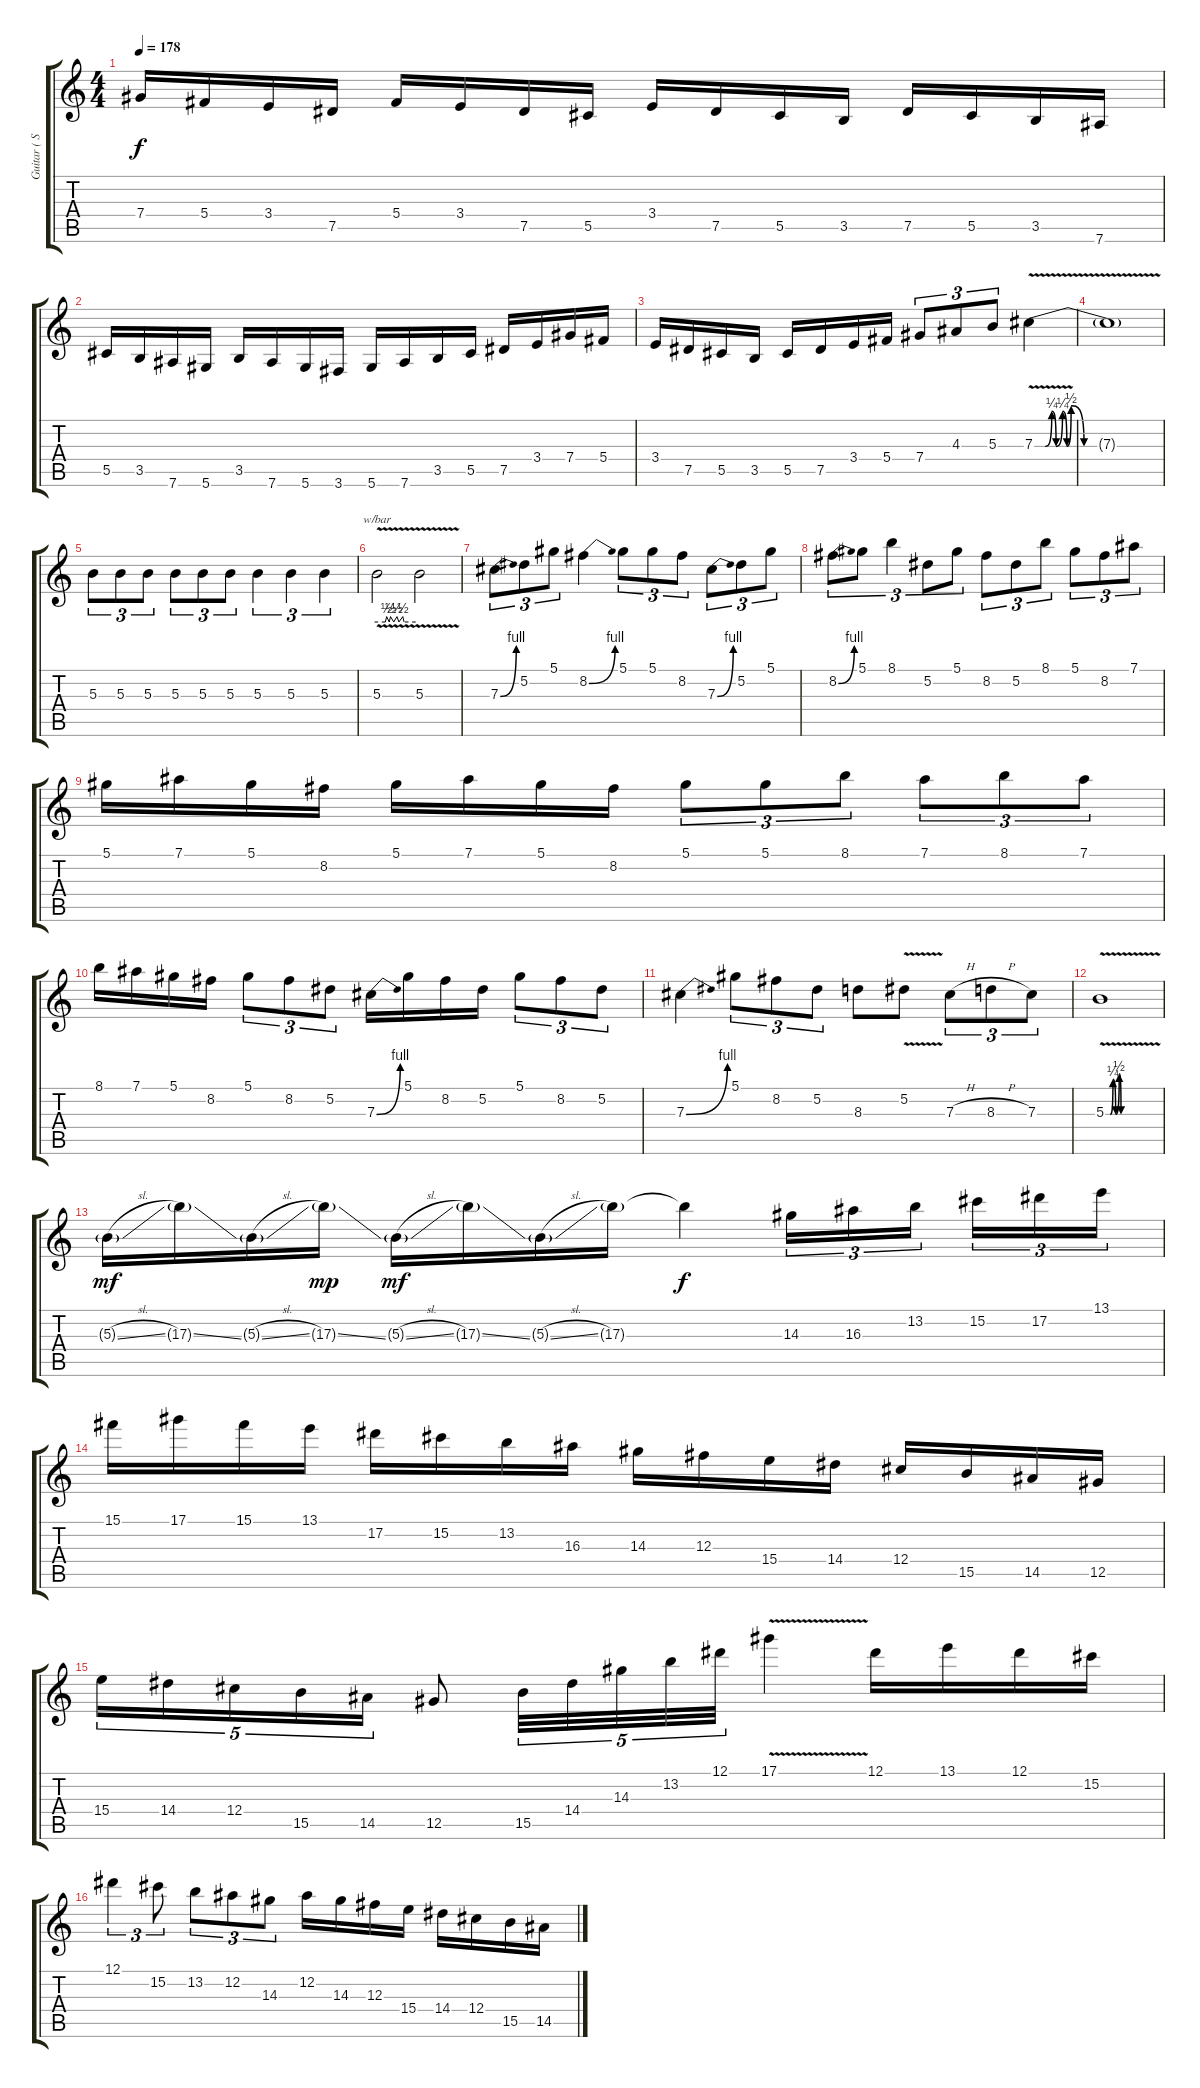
\track ("Guitar ( Solo )" "Guitar ( S") {instrument overdrivenguitar}
\staff {score tabs}
\tuning (Eb4 Bb3 Gb3 Db3 Ab2 Eb2) {hide}
\ts (4 4)
\tempo 178
\clef g2
\ks c
7.4.16{dy f} 5.4.16 3.4.16 7.5.16 5.4.16 3.4.16 7.5.16 5.5.16 3.4.16 7.5.16 5.5.16 3.5.16 7.5.16 5.5.16 3.5.16 7.6.16 |
5.5.16 3.5.16 7.6.16 5.6.16 3.5.16 7.6.16 5.6.16 3.6.16 5.6.16 7.6.16 3.5.16 5.5.16 7.5.16 3.4.16 7.4.16 5.4.16 |
3.4.16 7.5.16 5.5.16 3.5.16 5.5.16 7.5.16 3.4.16 5.4.16 7.4.8{tu (3 2)} 4.3.8{tu (3 2)} 5.3.8{tu (3 2)} 7.3{be (custom 0 0 5 0 8 1 10 0 13 1 15 0 17 2 23 0 60 0) v}.4 |
7.3{t}.1 |
5.3.8{tu (3 2)} 5.3.8{tu (3 2)} 5.3.8{tu (3 2)} 5.3.8{tu (3 2)} 5.3.8{tu (3 2)} 5.3.8{tu (3 2)} 5.3.4{tu (3 2)} 5.3.4{tu (3 2)} 5.3.4{tu (3 2)} |
5.3{v}.2{tbe (custom default 0 0 13 0 15 2 19 0 21 2 26 0 31 2 34 0 40 2 42 0 60 0)} 5.3{v}.2 |
7.3{be (bend 0 0 60 4)}.8{tu (3 2)} 5.2.8{tu (3 2)} 5.1.8{tu (3 2)} 8.2{be (bend 0 0 60 4)}.4 5.1.8{tu (3 2)} 5.1.8{tu (3 2)} 8.2.8{tu (3 2)} 7.3{be (bend 0 0 60 4)}.8{tu (3 2)} 5.2.8{tu (3 2)} 5.1.8{tu (3 2)} |
8.2{be (bend 0 0 60 4)}.8{tu (3 2)} 5.1.8{tu (3 2)} 8.1.4{tu (3 2)} 5.2.8{tu (3 2)} 5.1.8{tu (3 2)} 8.2.8{tu (3 2)} 5.2.8{tu (3 2)} 8.1.8{tu (3 2)} 5.1.8{tu (3 2)} 8.2.8{tu (3 2)} 7.1.8{tu (3 2)} |
5.1.16 7.1.16 5.1.16 8.2.16 5.1.16 7.1.16 5.1.16 8.2.16 5.1.8{tu (3 2)} 5.1.8{tu (3 2)} 8.1.8{tu (3 2)} 7.1.8{tu (3 2)} 8.1.8{tu (3 2)} 7.1.8{tu (3 2)} |
8.1.16 7.1.16 5.1.16 8.2.16 5.1.8{tu (3 2)} 8.2.8{tu (3 2)} 5.2.8{tu (3 2)} 7.3{be (bend 0 0 60 4)}.16 5.1.16 8.2.16 5.2.16 5.1.8{tu (3 2)} 8.2.8{tu (3 2)} 5.2.8{tu (3 2)} |
7.3{be (bend 0 0 60 4)}.4 5.1.8{tu (3 2)} 8.2.8{tu (3 2)} 5.2.8{tu (3 2)} 8.3.8 5.2{v}.8 7.3{h}.8{tu (3 2)} 8.3{h}.8{tu (3 2)} 7.3.8{tu (3 2)} |
5.3{be (custom 0 0 5 0 8 1 11 0 15 2 17 0 60 0) v}.1 |
5.3{sl g}.16{dy mf} 17.3{ss g}.16 5.3{sl g}.16 17.3{ss g}.16{dy mp} 5.3{sl g}.16{dy mf} 17.3{ss g}.16 5.3{sl g}.16 17.3{g}.16 17.3{t}.4{dy f} 14.3.16{tu (3 2)} 16.3.16{tu (3 2)} 13.2.16{tu (3 2)} 15.2.16{tu (3 2)} 17.2.16{tu (3 2)} 13.1.16{tu (3 2)} |
15.1.16 17.1.16 15.1.16 13.1.16 17.2.16 15.2.16 13.2.16 16.3.16 14.3.16 12.3.16 15.4.16 14.4.16 12.4.16 15.5.16 14.5.16 12.5.16 |
15.4.16{tu (5 4)} 14.4.16{tu (5 4)} 12.4.16{tu (5 4)} 15.5.16{tu (5 4)} 14.5.16{tu (5 4)} 12.5.8 15.5.32{tu (5 4)} 14.4.32{tu (5 4)} 14.3.32{tu (5 4)} 13.2.32{tu (5 4)} 12.1.32{tu (5 4)} 17.1{v}.4 12.1.16 13.1.16 12.1.16 15.2.16 |
12.1.4{tu (3 2)} 15.2.8{tu (3 2)} 13.2.8{tu (3 2)} 12.2.8{tu (3 2)} 14.3.8{tu (3 2)} 12.2.16 14.3.16 12.3.16 15.4.16 14.4.16 12.4.16 15.5.16 14.5.16
